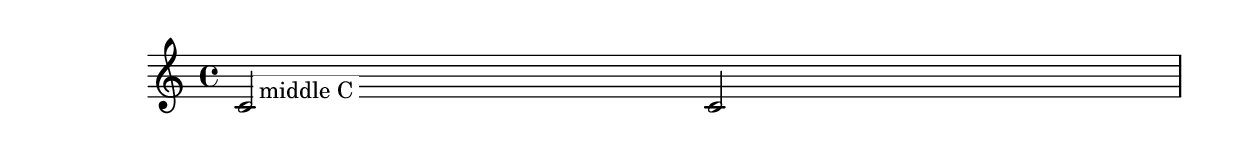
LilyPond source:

%% Do not edit this file; it is auto-generated from LSR http://lsr.dsi.unimi.it
%% This file is in the public domain.
\version "2.11.55"

\header {
  lsrtags = "editorial-annotations, text"

  texidoces = "
La instrucción @code{\whiteout} intercala un rectángulo blanco
debajo de un elemento de marcado.  Este rectángulo blanco no tapa
a ningún otro objeto gráfico, puesto que las líneas del pentagrama
están en una capa inferior a la de la mayor parte de los otros
objetos.

"
  doctitlees = "Poner en blanco las líneas del pentagrama utilizando la instrucción \whiteout"

  texidoc = "
The @code{\\whiteout} command underlays a markup with a white box. 
Since staff lines are in a lower layer than most other grobs, this
white box will not overlap any other grob. 

"
  doctitle = "Blanking staff lines using the \\whiteout command"
} % begin verbatim
\layout { ragged-right = ##f }
\relative c' {
  \override TextScript #'extra-offset = #'(2 . 4)
  c2-\markup { \whiteout \pad-markup #0.5 "middle C" } c
} 
